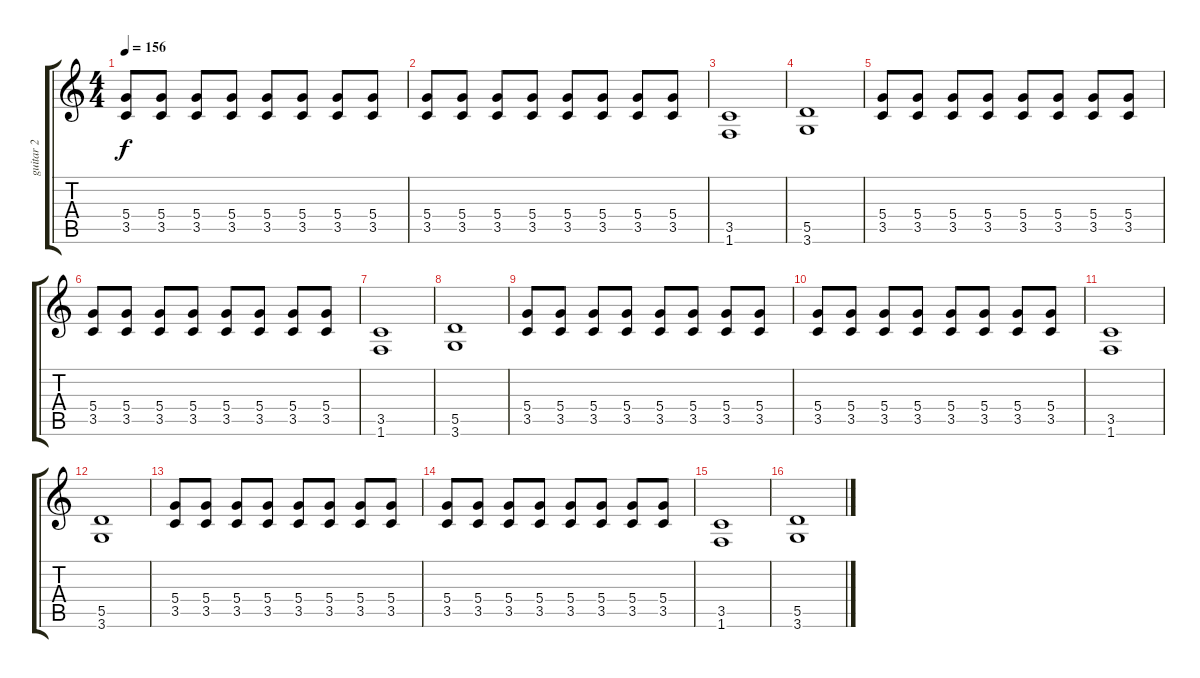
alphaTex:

\track ("guitar 2" "guitar 2") {instrument distortionguitar}
\staff {score tabs}
\tuning (E4 B3 G3 D3 A2 E2) {hide}
\ts (4 4)
\tempo 156
\clef g2
\ks c
(5.4 3.5).8{dy f} (5.4 3.5).8 (5.4 3.5).8 (5.4 3.5).8 (5.4 3.5).8 (5.4 3.5).8 (5.4 3.5).8 (5.4 3.5).8 |
(5.4 3.5).8 (5.4 3.5).8 (5.4 3.5).8 (5.4 3.5).8 (5.4 3.5).8 (5.4 3.5).8 (5.4 3.5).8 (5.4 3.5).8 |
(3.5 1.6).1 |
(5.5 3.6).1 |
(5.4 3.5).8 (5.4 3.5).8 (5.4 3.5).8 (5.4 3.5).8 (5.4 3.5).8 (5.4 3.5).8 (5.4 3.5).8 (5.4 3.5).8 |
(5.4 3.5).8 (5.4 3.5).8 (5.4 3.5).8 (5.4 3.5).8 (5.4 3.5).8 (5.4 3.5).8 (5.4 3.5).8 (5.4 3.5).8 |
(3.5 1.6).1 |
(5.5 3.6).1 |
(5.4 3.5).8 (5.4 3.5).8 (5.4 3.5).8 (5.4 3.5).8 (5.4 3.5).8 (5.4 3.5).8 (5.4 3.5).8 (5.4 3.5).8 |
(5.4 3.5).8 (5.4 3.5).8 (5.4 3.5).8 (5.4 3.5).8 (5.4 3.5).8 (5.4 3.5).8 (5.4 3.5).8 (5.4 3.5).8 |
(3.5 1.6).1 |
(5.5 3.6).1 |
(5.4 3.5).8 (5.4 3.5).8 (5.4 3.5).8 (5.4 3.5).8 (5.4 3.5).8 (5.4 3.5).8 (5.4 3.5).8 (5.4 3.5).8 |
(5.4 3.5).8 (5.4 3.5).8 (5.4 3.5).8 (5.4 3.5).8 (5.4 3.5).8 (5.4 3.5).8 (5.4 3.5).8 (5.4 3.5).8 |
(3.5 1.6).1 |
(5.5 3.6).1
